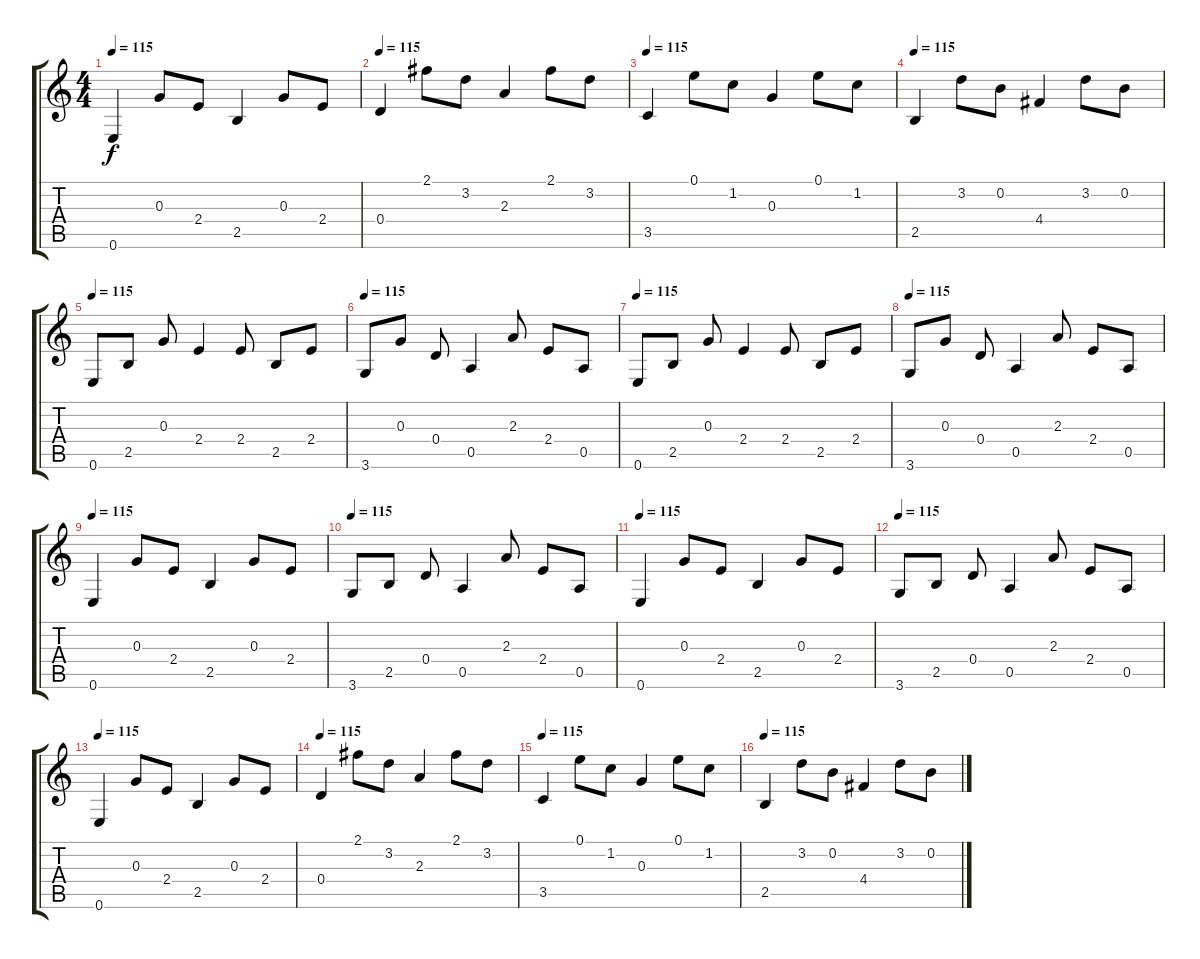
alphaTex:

\track "" {instrument acousticguitarsteel}
\staff {score tabs}
\tuning (E4 B3 G3 D3 A2 E2) {hide}
\ts (4 4)
\tempo 115
\clef g2
\ks c
0.6.4{dy f} 0.3.8 2.4.8 2.5.4 0.3.8 2.4.8 |
\tempo 115
0.4.4 2.1.8 3.2.8 2.3.4 2.1.8 3.2.8 |
\tempo 115
3.5.4 0.1.8 1.2.8 0.3.4 0.1.8 1.2.8 |
\tempo 115
2.5.4 3.2.8 0.2.8 4.4.4 3.2.8 0.2.8 |
\tempo 115
0.6.8 2.5.8 0.3.8 2.4.4 2.4.8 2.5.8 2.4.8 |
\tempo 115
3.6.8 0.3.8 0.4.8 0.5.4 2.3.8 2.4.8 0.5.8 |
\tempo 115
0.6.8 2.5.8 0.3.8 2.4.4 2.4.8 2.5.8 2.4.8 |
\tempo 115
3.6.8 0.3.8 0.4.8 0.5.4 2.3.8 2.4.8 0.5.8 |
\tempo 115
0.6.4 0.3.8 2.4.8 2.5.4 0.3.8 2.4.8 |
\tempo 115
3.6.8 2.5.8 0.4.8 0.5.4 2.3.8 2.4.8 0.5.8 |
\tempo 115
0.6.4 0.3.8 2.4.8 2.5.4 0.3.8 2.4.8 |
\tempo 115
3.6.8 2.5.8 0.4.8 0.5.4 2.3.8 2.4.8 0.5.8 |
\tempo 115
0.6.4 0.3.8 2.4.8 2.5.4 0.3.8 2.4.8 |
\tempo 115
0.4.4 2.1.8 3.2.8 2.3.4 2.1.8 3.2.8 |
\tempo 115
3.5.4 0.1.8 1.2.8 0.3.4 0.1.8 1.2.8 |
\tempo 115
2.5.4 3.2.8 0.2.8 4.4.4 3.2.8 0.2.8
